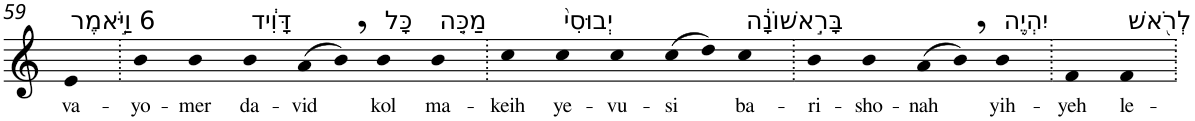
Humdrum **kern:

**kern	**text
*part1	*part1
*staff1	*staff1
*I"Piano	*
*I'Pno	*
!!LO:PB:g=z
*clefG2	*
*k[]	*
=59	=59
!LO:TX:a:t=6 וַיֹּ֣אמֶר	!
!	!LO:LY:b
4e	va-
=60.	=60.
!	!LO:LY:b
4b	-yo-
!	!LO:LY:b
4b	-mer
!LO:TX:a:t=דָּוִ֔יד	!
!	!LO:LY:b
4b	da-
!	!LO:LY:b
(>8a	-vid
8b,)	.
!LO:TX:a:t=כָּל	!
!	!LO:LY:b
4b	kol
!LO:TX:a:t=מַכֵּ֤ה	!
!	!LO:LY:b
4b	ma-
=61.	=61.
!	!LO:LY:b
4cc	-keih
!LO:TX:a:t=יְבוּסִי֙	!
!	!LO:LY:b
4cc	ye-
!	!LO:LY:b
4cc	-vu-
!	!LO:LY:b
(>8cc	-si
8dd)	.
!LO:TX:a:t=בָּרִ֣אשׁוֹנָ֔ה	!
!	!LO:LY:b
4cc	ba-
=62.	=62.
!	!LO:LY:b
4b	-ri-
!	!LO:LY:b
4b	-sho-
!	!LO:LY:b
(>8a	-nah
8b,)	.
!LO:TX:a:t=יִהְיֶ֥ה	!
!	!LO:LY:b
4b	yih-
=63.	=63.
!	!LO:LY:b
4f	-yeh
!LO:TX:a:t=לְרֹ֖אשׁ	!
!	!LO:LY:b
4f	le-
=.	=.
*-	*-
